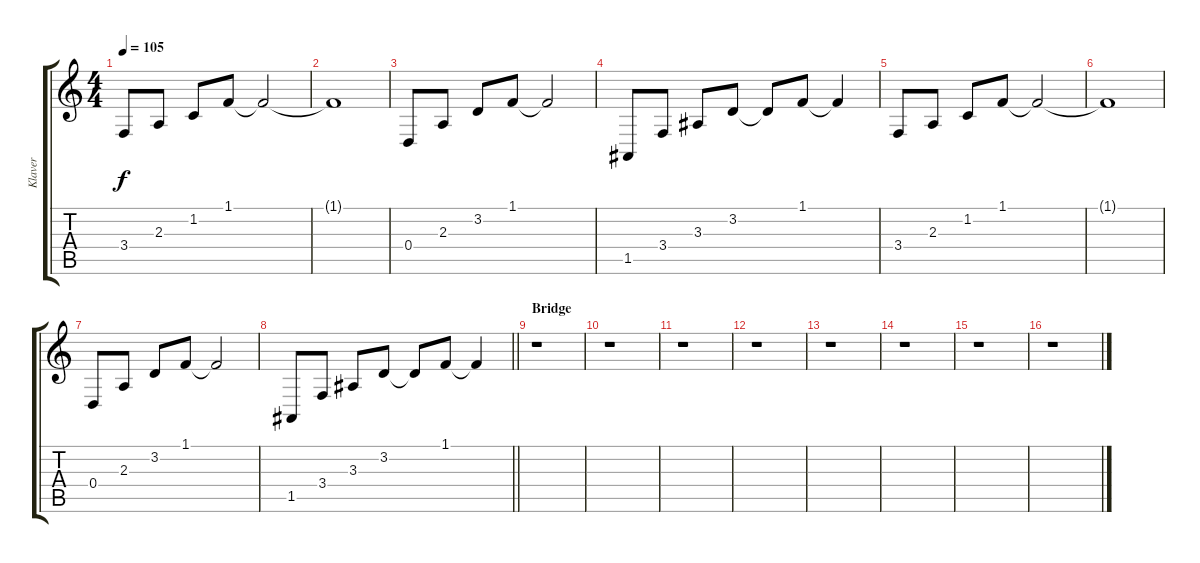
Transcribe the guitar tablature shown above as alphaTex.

\track ("Klaver" "Klaver") {instrument acousticgrandpiano}
\staff {score tabs}
\tuning (E4 B3 G3 D3 A2 E2) {hide}
\ts (4 4)
\tempo 105
\clef g2
\ks c
3.4.8{dy f} 2.3.8 1.2.8 1.1.8 1.1{t}.2 |
1.1{t}.1 |
0.4.8 2.3.8 3.2.8 1.1.8 1.1{t}.2 |
1.5.8 3.4.8 3.3.8 3.2.8 3.2{t}.8 1.1.8 1.1{t}.4 |
3.4.8 2.3.8 1.2.8 1.1.8 1.1{t}.2 |
1.1{t}.1 |
0.4.8 2.3.8 3.2.8 1.1.8 1.1{t}.2 |
\barLineRight lightlight
1.5.8 3.4.8 3.3.8 3.2.8 3.2{t}.8 1.1.8 1.1{t}.4 |
\section ("" "Bridge")
r.1 |
r.1 |
r.1 |
r.1 |
r.1 |
r.1 |
r.1 |
r.1
